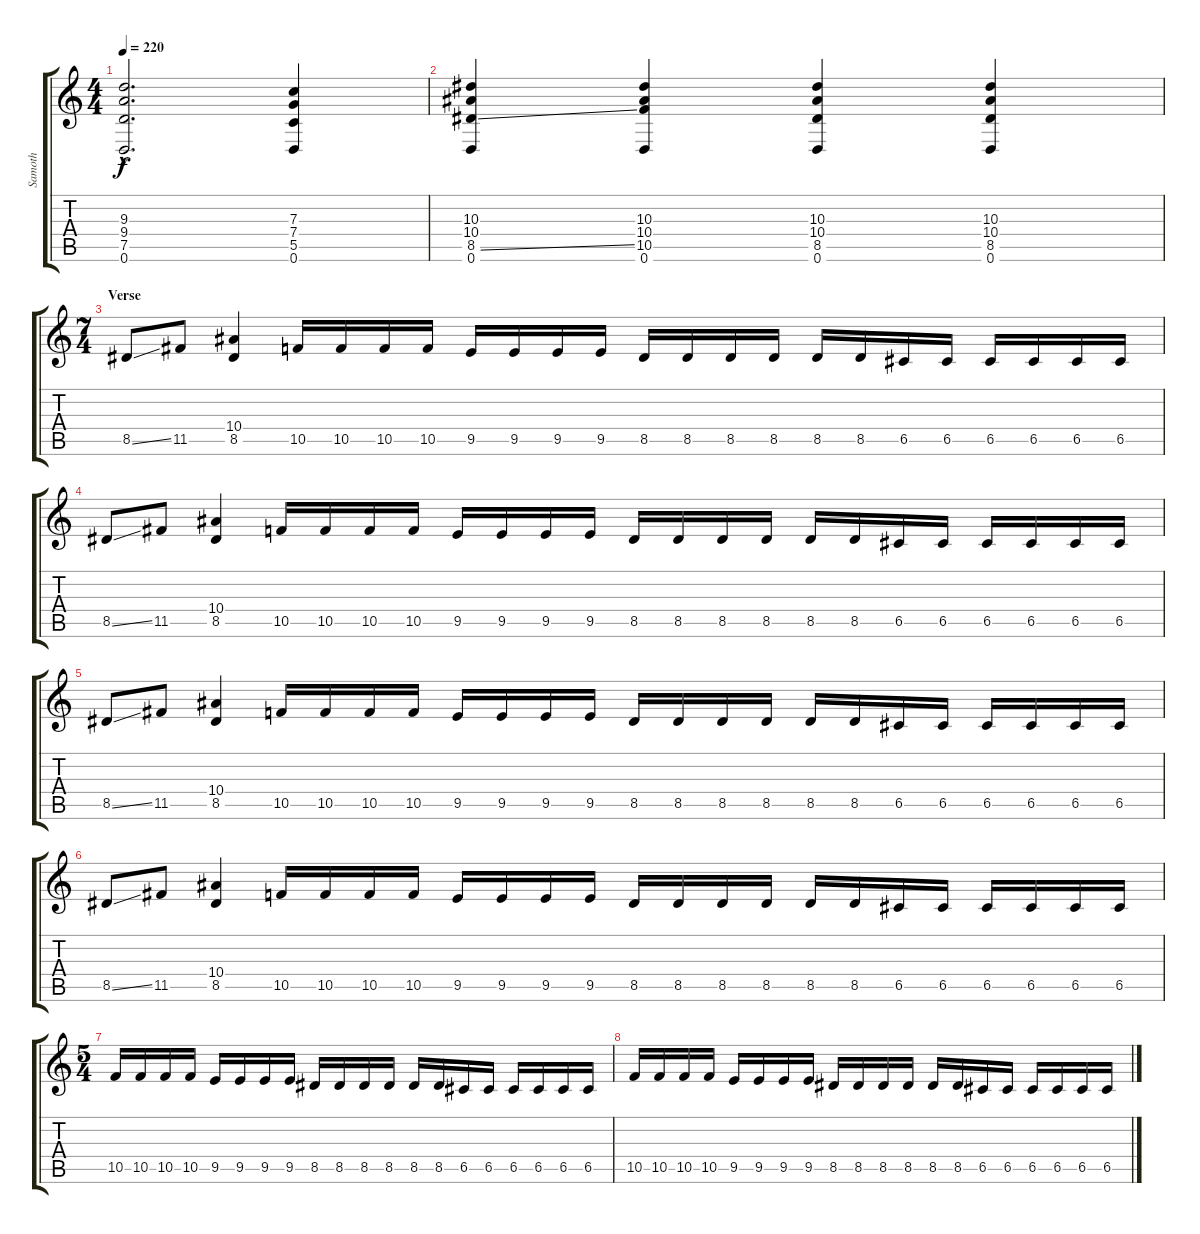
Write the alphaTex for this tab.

\track ("Samoth" "Samoth") {instrument distortionguitar}
\staff {score tabs}
\tuning (D4 A3 F3 C3 G2 D2) {hide}
\ts (4 4)
\tempo 220
\clef g2
\ks c
(9.3{hac} 9.4{hac} 7.5{hac} 0.6{hac}).2{d dy f} (7.3 7.4 5.5 0.6).4 |
(10.3 10.4 8.5{ss} 0.6).4 (10.3 10.4 10.5 0.6).4 (10.3 10.4 8.5 0.6).4 (10.3 10.4 8.5 0.6).4 |
\ts (7 4)
\section ("" "Verse")
8.5{ss}.8 11.5.8 (10.4 8.5).4 10.5.16 10.5.16 10.5.16 10.5.16 9.5.16 9.5.16 9.5.16 9.5.16 8.5.16 8.5.16 8.5.16 8.5.16 8.5.16 8.5.16 6.5.16 6.5.16 6.5.16 6.5.16 6.5.16 6.5.16 |
8.5{ss}.8 11.5.8 (10.4 8.5).4 10.5.16 10.5.16 10.5.16 10.5.16 9.5.16 9.5.16 9.5.16 9.5.16 8.5.16 8.5.16 8.5.16 8.5.16 8.5.16 8.5.16 6.5.16 6.5.16 6.5.16 6.5.16 6.5.16 6.5.16 |
8.5{ss}.8 11.5.8 (10.4 8.5).4 10.5.16 10.5.16 10.5.16 10.5.16 9.5.16 9.5.16 9.5.16 9.5.16 8.5.16 8.5.16 8.5.16 8.5.16 8.5.16 8.5.16 6.5.16 6.5.16 6.5.16 6.5.16 6.5.16 6.5.16 |
8.5{ss}.8 11.5.8 (10.4 8.5).4 10.5.16 10.5.16 10.5.16 10.5.16 9.5.16 9.5.16 9.5.16 9.5.16 8.5.16 8.5.16 8.5.16 8.5.16 8.5.16 8.5.16 6.5.16 6.5.16 6.5.16 6.5.16 6.5.16 6.5.16 |
\ts (5 4)
10.5.16 10.5.16 10.5.16 10.5.16 9.5.16 9.5.16 9.5.16 9.5.16 8.5.16 8.5.16 8.5.16 8.5.16 8.5.16 8.5.16 6.5.16 6.5.16 6.5.16 6.5.16 6.5.16 6.5.16 |
10.5.16 10.5.16 10.5.16 10.5.16 9.5.16 9.5.16 9.5.16 9.5.16 8.5.16 8.5.16 8.5.16 8.5.16 8.5.16 8.5.16 6.5.16 6.5.16 6.5.16 6.5.16 6.5.16 6.5.16
